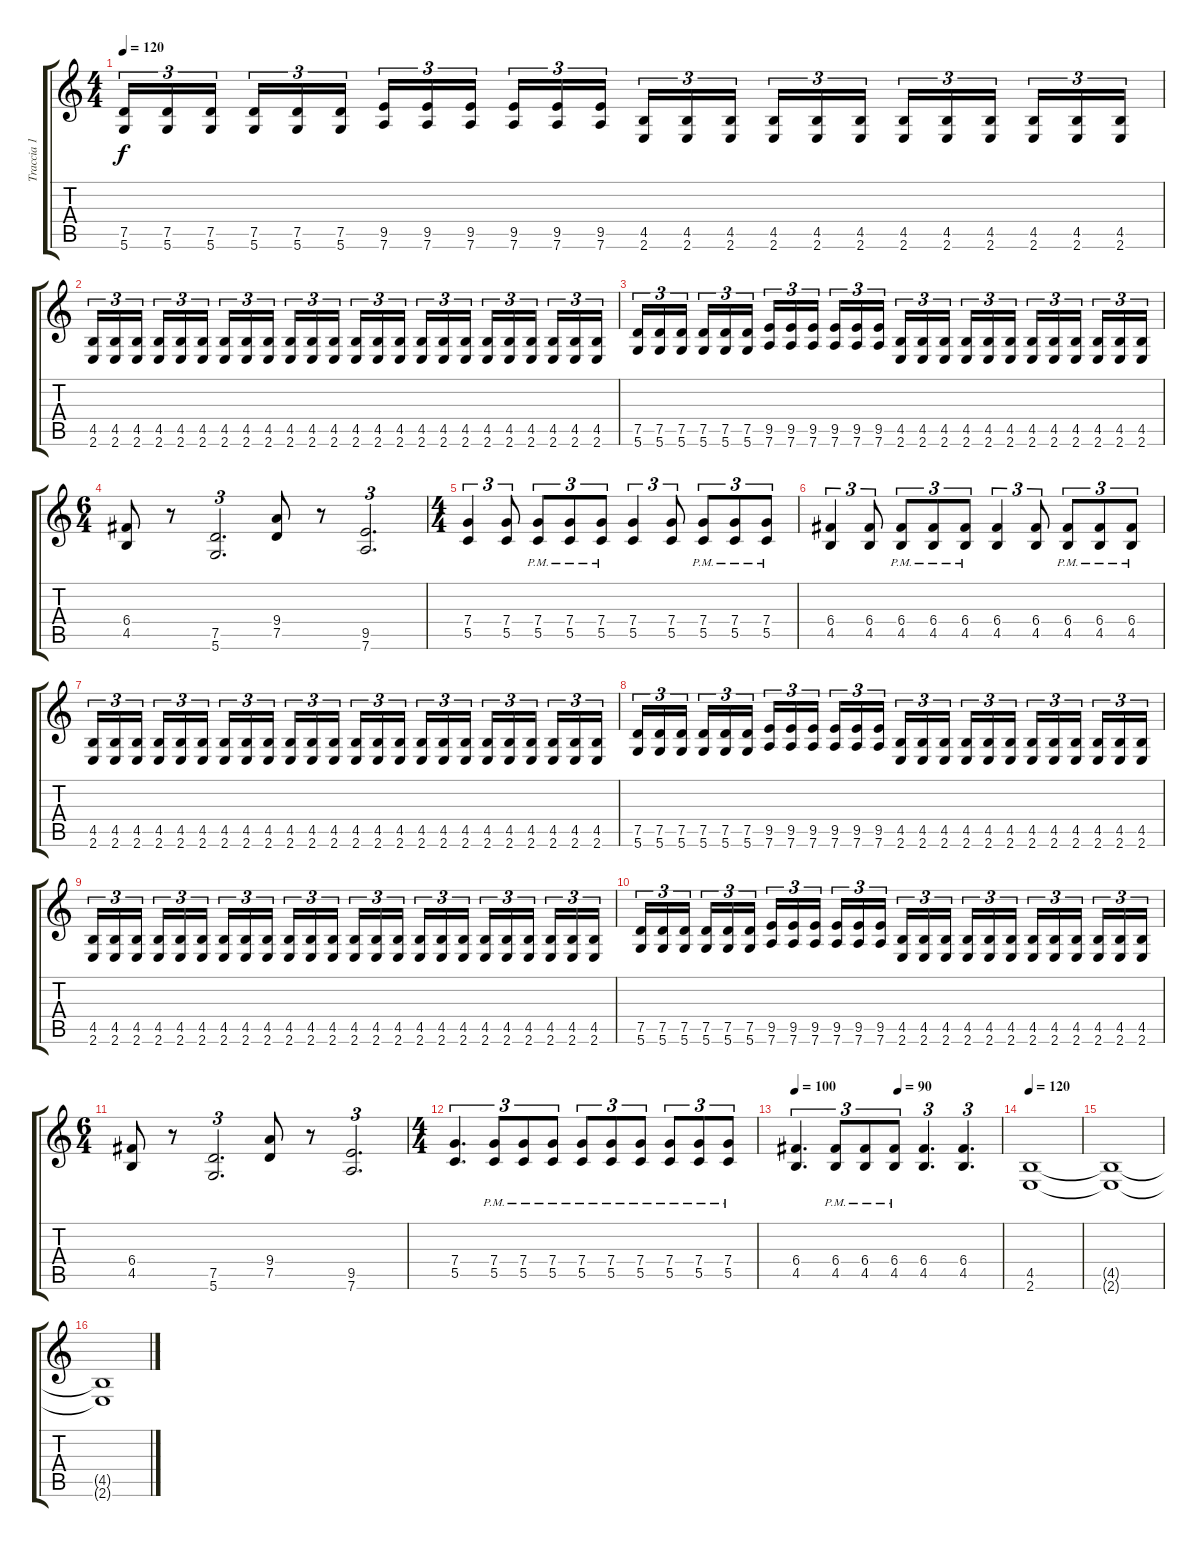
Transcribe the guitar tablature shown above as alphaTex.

\track ("Traccia 1" "Traccia 1") {instrument distortionguitar}
\staff {score tabs}
\tuning (D4 A3 F3 C3 G2 D2) {hide}
\ts (4 4)
\tempo 120
\clef g2
\ks c
(7.5 5.6).16{tu (3 2) dy f} (7.5 5.6).16{tu (3 2)} (7.5 5.6).16{tu (3 2) beam splitsecondary} (7.5 5.6).16{tu (3 2)} (7.5 5.6).16{tu (3 2)} (7.5 5.6).16{tu (3 2)} (9.5 7.6).16{tu (3 2)} (9.5 7.6).16{tu (3 2)} (9.5 7.6).16{tu (3 2) beam splitsecondary} (9.5 7.6).16{tu (3 2)} (9.5 7.6).16{tu (3 2)} (9.5 7.6).16{tu (3 2)} (4.5 2.6).16{tu (3 2)} (4.5 2.6).16{tu (3 2)} (4.5 2.6).16{tu (3 2) beam splitsecondary} (4.5 2.6).16{tu (3 2)} (4.5 2.6).16{tu (3 2)} (4.5 2.6).16{tu (3 2)} (4.5 2.6).16{tu (3 2)} (4.5 2.6).16{tu (3 2)} (4.5 2.6).16{tu (3 2) beam splitsecondary} (4.5 2.6).16{tu (3 2)} (4.5 2.6).16{tu (3 2)} (4.5 2.6).16{tu (3 2)} |
(4.5 2.6).16{tu (3 2)} (4.5 2.6).16{tu (3 2)} (4.5 2.6).16{tu (3 2) beam splitsecondary} (4.5 2.6).16{tu (3 2)} (4.5 2.6).16{tu (3 2)} (4.5 2.6).16{tu (3 2)} (4.5 2.6).16{tu (3 2)} (4.5 2.6).16{tu (3 2)} (4.5 2.6).16{tu (3 2) beam splitsecondary} (4.5 2.6).16{tu (3 2)} (4.5 2.6).16{tu (3 2)} (4.5 2.6).16{tu (3 2)} (4.5 2.6).16{tu (3 2)} (4.5 2.6).16{tu (3 2)} (4.5 2.6).16{tu (3 2) beam splitsecondary} (4.5 2.6).16{tu (3 2)} (4.5 2.6).16{tu (3 2)} (4.5 2.6).16{tu (3 2)} (4.5 2.6).16{tu (3 2)} (4.5 2.6).16{tu (3 2)} (4.5 2.6).16{tu (3 2) beam splitsecondary} (4.5 2.6).16{tu (3 2)} (4.5 2.6).16{tu (3 2)} (4.5 2.6).16{tu (3 2)} |
(7.5 5.6).16{tu (3 2)} (7.5 5.6).16{tu (3 2)} (7.5 5.6).16{tu (3 2) beam splitsecondary} (7.5 5.6).16{tu (3 2)} (7.5 5.6).16{tu (3 2)} (7.5 5.6).16{tu (3 2)} (9.5 7.6).16{tu (3 2)} (9.5 7.6).16{tu (3 2)} (9.5 7.6).16{tu (3 2) beam splitsecondary} (9.5 7.6).16{tu (3 2)} (9.5 7.6).16{tu (3 2)} (9.5 7.6).16{tu (3 2)} (4.5 2.6).16{tu (3 2)} (4.5 2.6).16{tu (3 2)} (4.5 2.6).16{tu (3 2) beam splitsecondary} (4.5 2.6).16{tu (3 2)} (4.5 2.6).16{tu (3 2)} (4.5 2.6).16{tu (3 2)} (4.5 2.6).16{tu (3 2)} (4.5 2.6).16{tu (3 2)} (4.5 2.6).16{tu (3 2) beam splitsecondary} (4.5 2.6).16{tu (3 2)} (4.5 2.6).16{tu (3 2)} (4.5 2.6).16{tu (3 2)} |
\ts (6 4)
(6.4 4.5).8 r.8 (7.5 5.6).2{d tu (3 2)} (9.4 7.5).8 r.8 (9.5 7.6).2{d tu (3 2)} |
\ts (4 4)
(7.4 5.5).4{tu (3 2)} (7.4 5.5).8{tu (3 2)} (7.4{pm} 5.5{pm}).8{tu (3 2)} (7.4{pm} 5.5{pm}).8{tu (3 2)} (7.4{pm} 5.5{pm}).8{tu (3 2)} (7.4 5.5).4{tu (3 2)} (7.4 5.5).8{tu (3 2)} (7.4{pm} 5.5{pm}).8{tu (3 2)} (7.4{pm} 5.5{pm}).8{tu (3 2)} (7.4{pm} 5.5{pm}).8{tu (3 2)} |
(6.4 4.5).4{tu (3 2)} (6.4 4.5).8{tu (3 2)} (6.4{pm} 4.5{pm}).8{tu (3 2)} (6.4{pm} 4.5{pm}).8{tu (3 2)} (6.4{pm} 4.5{pm}).8{tu (3 2)} (6.4 4.5).4{tu (3 2)} (6.4 4.5).8{tu (3 2)} (6.4{pm} 4.5{pm}).8{tu (3 2)} (6.4{pm} 4.5{pm}).8{tu (3 2)} (6.4{pm} 4.5{pm}).8{tu (3 2)} |
(4.5 2.6).16{tu (3 2)} (4.5 2.6).16{tu (3 2)} (4.5 2.6).16{tu (3 2) beam splitsecondary} (4.5 2.6).16{tu (3 2)} (4.5 2.6).16{tu (3 2)} (4.5 2.6).16{tu (3 2)} (4.5 2.6).16{tu (3 2)} (4.5 2.6).16{tu (3 2)} (4.5 2.6).16{tu (3 2) beam splitsecondary} (4.5 2.6).16{tu (3 2)} (4.5 2.6).16{tu (3 2)} (4.5 2.6).16{tu (3 2)} (4.5 2.6).16{tu (3 2)} (4.5 2.6).16{tu (3 2)} (4.5 2.6).16{tu (3 2) beam splitsecondary} (4.5 2.6).16{tu (3 2)} (4.5 2.6).16{tu (3 2)} (4.5 2.6).16{tu (3 2)} (4.5 2.6).16{tu (3 2)} (4.5 2.6).16{tu (3 2)} (4.5 2.6).16{tu (3 2) beam splitsecondary} (4.5 2.6).16{tu (3 2)} (4.5 2.6).16{tu (3 2)} (4.5 2.6).16{tu (3 2)} |
(7.5 5.6).16{tu (3 2)} (7.5 5.6).16{tu (3 2)} (7.5 5.6).16{tu (3 2) beam splitsecondary} (7.5 5.6).16{tu (3 2)} (7.5 5.6).16{tu (3 2)} (7.5 5.6).16{tu (3 2)} (9.5 7.6).16{tu (3 2)} (9.5 7.6).16{tu (3 2)} (9.5 7.6).16{tu (3 2) beam splitsecondary} (9.5 7.6).16{tu (3 2)} (9.5 7.6).16{tu (3 2)} (9.5 7.6).16{tu (3 2)} (4.5 2.6).16{tu (3 2)} (4.5 2.6).16{tu (3 2)} (4.5 2.6).16{tu (3 2) beam splitsecondary} (4.5 2.6).16{tu (3 2)} (4.5 2.6).16{tu (3 2)} (4.5 2.6).16{tu (3 2)} (4.5 2.6).16{tu (3 2)} (4.5 2.6).16{tu (3 2)} (4.5 2.6).16{tu (3 2) beam splitsecondary} (4.5 2.6).16{tu (3 2)} (4.5 2.6).16{tu (3 2)} (4.5 2.6).16{tu (3 2)} |
(4.5 2.6).16{tu (3 2)} (4.5 2.6).16{tu (3 2)} (4.5 2.6).16{tu (3 2) beam splitsecondary} (4.5 2.6).16{tu (3 2)} (4.5 2.6).16{tu (3 2)} (4.5 2.6).16{tu (3 2)} (4.5 2.6).16{tu (3 2)} (4.5 2.6).16{tu (3 2)} (4.5 2.6).16{tu (3 2) beam splitsecondary} (4.5 2.6).16{tu (3 2)} (4.5 2.6).16{tu (3 2)} (4.5 2.6).16{tu (3 2)} (4.5 2.6).16{tu (3 2)} (4.5 2.6).16{tu (3 2)} (4.5 2.6).16{tu (3 2) beam splitsecondary} (4.5 2.6).16{tu (3 2)} (4.5 2.6).16{tu (3 2)} (4.5 2.6).16{tu (3 2)} (4.5 2.6).16{tu (3 2)} (4.5 2.6).16{tu (3 2)} (4.5 2.6).16{tu (3 2) beam splitsecondary} (4.5 2.6).16{tu (3 2)} (4.5 2.6).16{tu (3 2)} (4.5 2.6).16{tu (3 2)} |
(7.5 5.6).16{tu (3 2)} (7.5 5.6).16{tu (3 2)} (7.5 5.6).16{tu (3 2) beam splitsecondary} (7.5 5.6).16{tu (3 2)} (7.5 5.6).16{tu (3 2)} (7.5 5.6).16{tu (3 2)} (9.5 7.6).16{tu (3 2)} (9.5 7.6).16{tu (3 2)} (9.5 7.6).16{tu (3 2) beam splitsecondary} (9.5 7.6).16{tu (3 2)} (9.5 7.6).16{tu (3 2)} (9.5 7.6).16{tu (3 2)} (4.5 2.6).16{tu (3 2)} (4.5 2.6).16{tu (3 2)} (4.5 2.6).16{tu (3 2) beam splitsecondary} (4.5 2.6).16{tu (3 2)} (4.5 2.6).16{tu (3 2)} (4.5 2.6).16{tu (3 2)} (4.5 2.6).16{tu (3 2)} (4.5 2.6).16{tu (3 2)} (4.5 2.6).16{tu (3 2) beam splitsecondary} (4.5 2.6).16{tu (3 2)} (4.5 2.6).16{tu (3 2)} (4.5 2.6).16{tu (3 2)} |
\ts (6 4)
(6.4 4.5).8 r.8 (7.5 5.6).2{d tu (3 2)} (9.4 7.5).8 r.8 (9.5 7.6).2{d tu (3 2)} |
\ts (4 4)
(7.4 5.5).4{d tu (3 2)} (7.4{pm} 5.5{pm}).8{tu (3 2)} (7.4{pm} 5.5{pm}).8{tu (3 2)} (7.4{pm} 5.5{pm}).8{tu (3 2)} (7.4{pm} 5.5{pm}).8{tu (3 2)} (7.4{pm} 5.5{pm}).8{tu (3 2)} (7.4{pm} 5.5{pm}).8{tu (3 2)} (7.4{pm} 5.5{pm}).8{tu (3 2)} (7.4{pm} 5.5{pm}).8{tu (3 2)} (7.4{pm} 5.5{pm}).8{tu (3 2)} |
\tempo 100
\tempo (90 0.5)
(6.4 4.5).4{d tu (3 2)} (6.4{pm} 4.5{pm}).8{tu (3 2)} (6.4{pm} 4.5{pm}).8{tu (3 2)} (6.4{pm} 4.5{pm}).8{tu (3 2)} (6.4 4.5).4{d tu (3 2)} (6.4 4.5).4{d tu (3 2)} |
\tempo 120
(4.5 2.6).1 |
(4.5{t} 2.6{t}).1 |
(4.5{t} 2.6{t}).1
